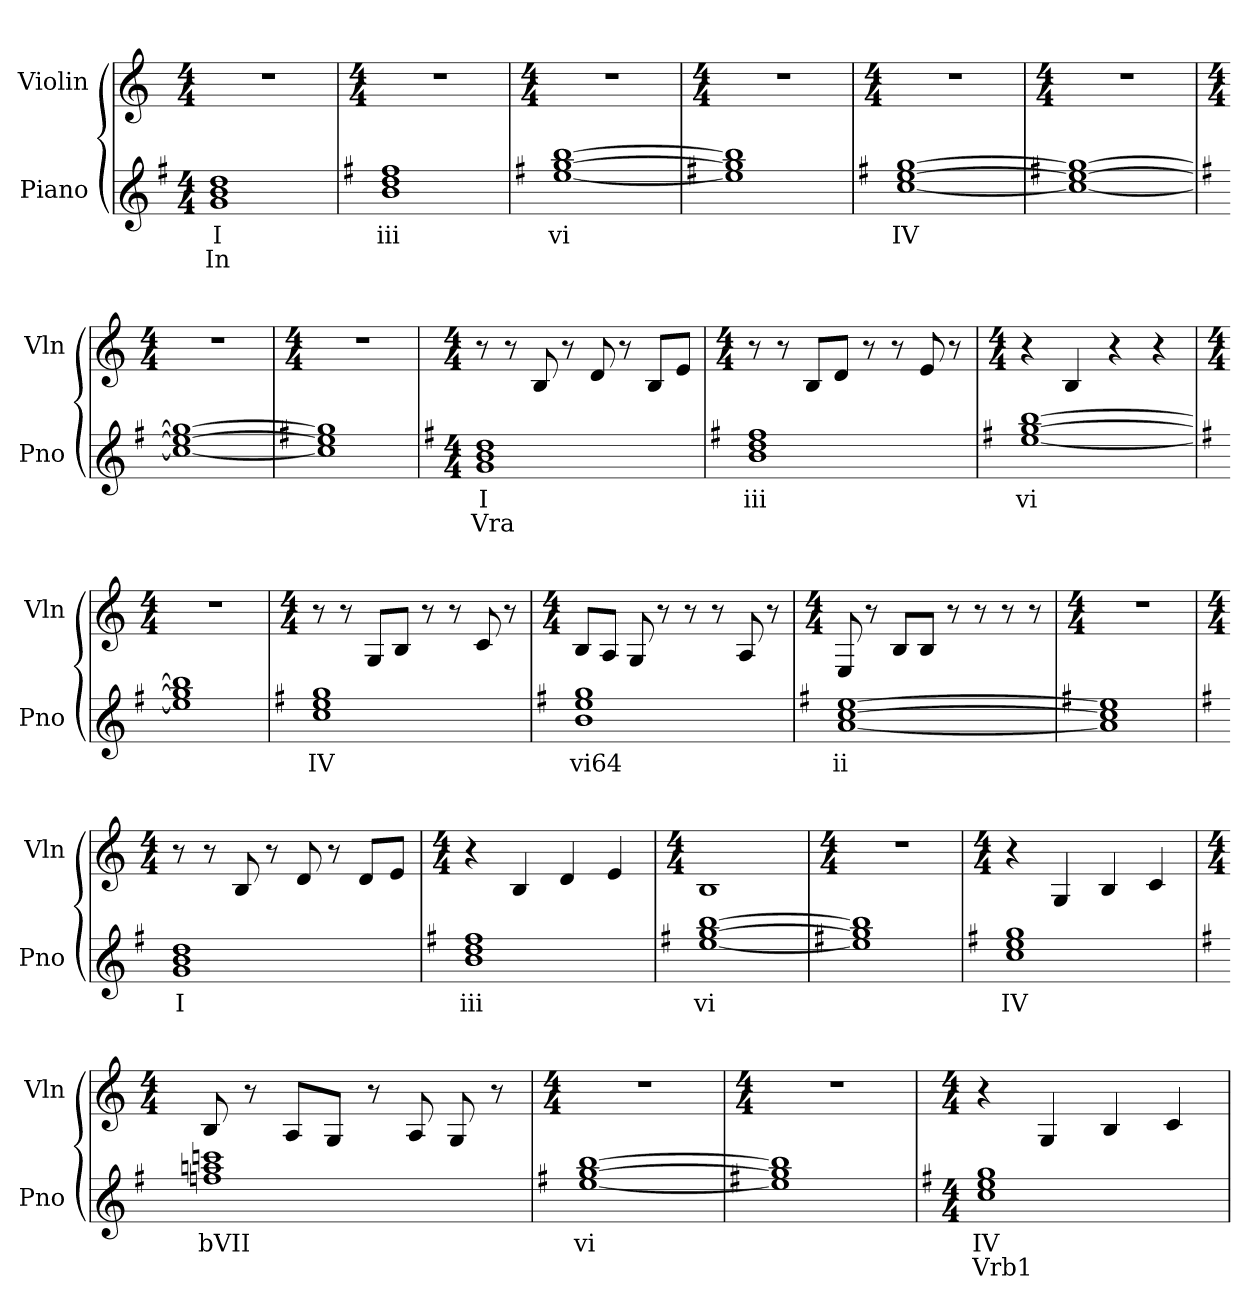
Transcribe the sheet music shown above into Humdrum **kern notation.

**kern	**text	**text	**kern
*part2	*part2	*part2	*part1
*staff2	*staff2	*staff2	*staff1
*I"Piano	*	*	*I"Violin
*I'Pno	*	*	*I'Vln
*k[f#]	*	*	*
*G:	*	*	*
*M4/4	*	*	*M4/4
=	=	=	=
1g 1b 1dd	I	In	1r
=	=	=	=
*k[f#]	*	*	*
*G:	*	*	*
*	*	*	*M4/4
1b 1dd 1ff#	iii	.	1r
=	=	=	=
*k[f#]	*	*	*
*G:	*	*	*
*	*	*	*M4/4
[1ee [1gg [1bb	vi	.	1r
=	=	=	=
*k[f#]	*	*	*
*G:	*	*	*
*	*	*	*M4/4
1ee] 1gg] 1bb]	.	.	1r
=	=	=	=
*k[f#]	*	*	*
*G:	*	*	*
*	*	*	*M4/4
[1cc [1ee [1gg	IV	.	1r
=	=	=	=
*k[f#]	*	*	*
*G:	*	*	*
*	*	*	*M4/4
1cc_ 1ee_ 1gg_	.	.	1r
=	=	=	=
*k[f#]	*	*	*
*G:	*	*	*
*	*	*	*M4/4
1cc_ 1ee_ 1gg_	.	.	1r
=	=	=	=
*k[f#]	*	*	*
*G:	*	*	*
*	*	*	*M4/4
1cc] 1ee] 1gg]	.	.	1r
=	=	=	=
*k[f#]	*	*	*
*G:	*	*	*
*M4/4	*	*	*M4/4
1g 1b 1dd	I	Vra	8r
.	.	.	8r
.	.	.	8B
.	.	.	8r
.	.	.	8d
.	.	.	8r
.	.	.	8BL
.	.	.	8eJ
=	=	=	=
*k[f#]	*	*	*
*G:	*	*	*
*	*	*	*M4/4
1b 1dd 1ff#	iii	.	8r
.	.	.	8r
.	.	.	8BL
.	.	.	8dJ
.	.	.	8r
.	.	.	8r
.	.	.	8e
.	.	.	8r
=	=	=	=
*k[f#]	*	*	*
*G:	*	*	*
*	*	*	*M4/4
[1ee [1gg [1bb	vi	.	4r
.	.	.	4B
.	.	.	4r
.	.	.	4r
=	=	=	=
*k[f#]	*	*	*
*G:	*	*	*
*	*	*	*M4/4
1ee] 1gg] 1bb]	.	.	1r
=	=	=	=
*k[f#]	*	*	*
*G:	*	*	*
*	*	*	*M4/4
1cc 1ee 1gg	IV	.	8r
.	.	.	8r
.	.	.	8GL
.	.	.	8BJ
.	.	.	8r
.	.	.	8r
.	.	.	8c
.	.	.	8r
=	=	=	=
*k[f#]	*	*	*
*G:	*	*	*
*	*	*	*M4/4
1b 1ee 1gg	vi64	.	8BL
.	.	.	8AJ
.	.	.	8G
.	.	.	8r
.	.	.	8r
.	.	.	8r
.	.	.	8A
.	.	.	8r
=	=	=	=
*k[f#]	*	*	*
*G:	*	*	*
*	*	*	*M4/4
[1a [1cc [1ee	ii	.	8E
.	.	.	8r
.	.	.	8BL
.	.	.	8BJ
.	.	.	8r
.	.	.	8r
.	.	.	8r
.	.	.	8r
=	=	=	=
*k[f#]	*	*	*
*G:	*	*	*
*	*	*	*M4/4
1a] 1cc] 1ee]	.	.	1r
=	=	=	=
*k[f#]	*	*	*
*G:	*	*	*
*	*	*	*M4/4
1g 1b 1dd	I	.	8r
.	.	.	8r
.	.	.	8B
.	.	.	8r
.	.	.	8d
.	.	.	8r
.	.	.	8dL
.	.	.	8eJ
=	=	=	=
*k[f#]	*	*	*
*G:	*	*	*
*	*	*	*M4/4
1b 1dd 1ff#	iii	.	4r
.	.	.	4B
.	.	.	4d
.	.	.	4e
=	=	=	=
*k[f#]	*	*	*
*G:	*	*	*
*	*	*	*M4/4
[1ee [1gg [1bb	vi	.	1B
=	=	=	=
*k[f#]	*	*	*
*G:	*	*	*
*	*	*	*M4/4
1ee] 1gg] 1bb]	.	.	1r
=	=	=	=
*k[f#]	*	*	*
*G:	*	*	*
*	*	*	*M4/4
1cc 1ee 1gg	IV	.	4r
.	.	.	4G
.	.	.	4B
.	.	.	4c
=	=	=	=
*k[f#]	*	*	*
*G:	*	*	*
*	*	*	*M4/4
1ffn 1aan 1cccn	bVII	.	8B
.	.	.	8r
.	.	.	8AL
.	.	.	8GJ
.	.	.	8r
.	.	.	8A
.	.	.	8G
.	.	.	8r
=	=	=	=
*k[f#]	*	*	*
*G:	*	*	*
*	*	*	*M4/4
[1ee [1gg [1bb	vi	.	1r
=	=	=	=
*k[f#]	*	*	*
*G:	*	*	*
*	*	*	*M4/4
1ee] 1gg] 1bb]	.	.	1r
=	=	=	=
*k[f#]	*	*	*
*G:	*	*	*
*M4/4	*	*	*M4/4
1cc 1ee 1gg	IV	Vrb1	4r
.	.	.	4G
.	.	.	4B
.	.	.	4c
=	=	=	=
*-	*-	*-	*-
